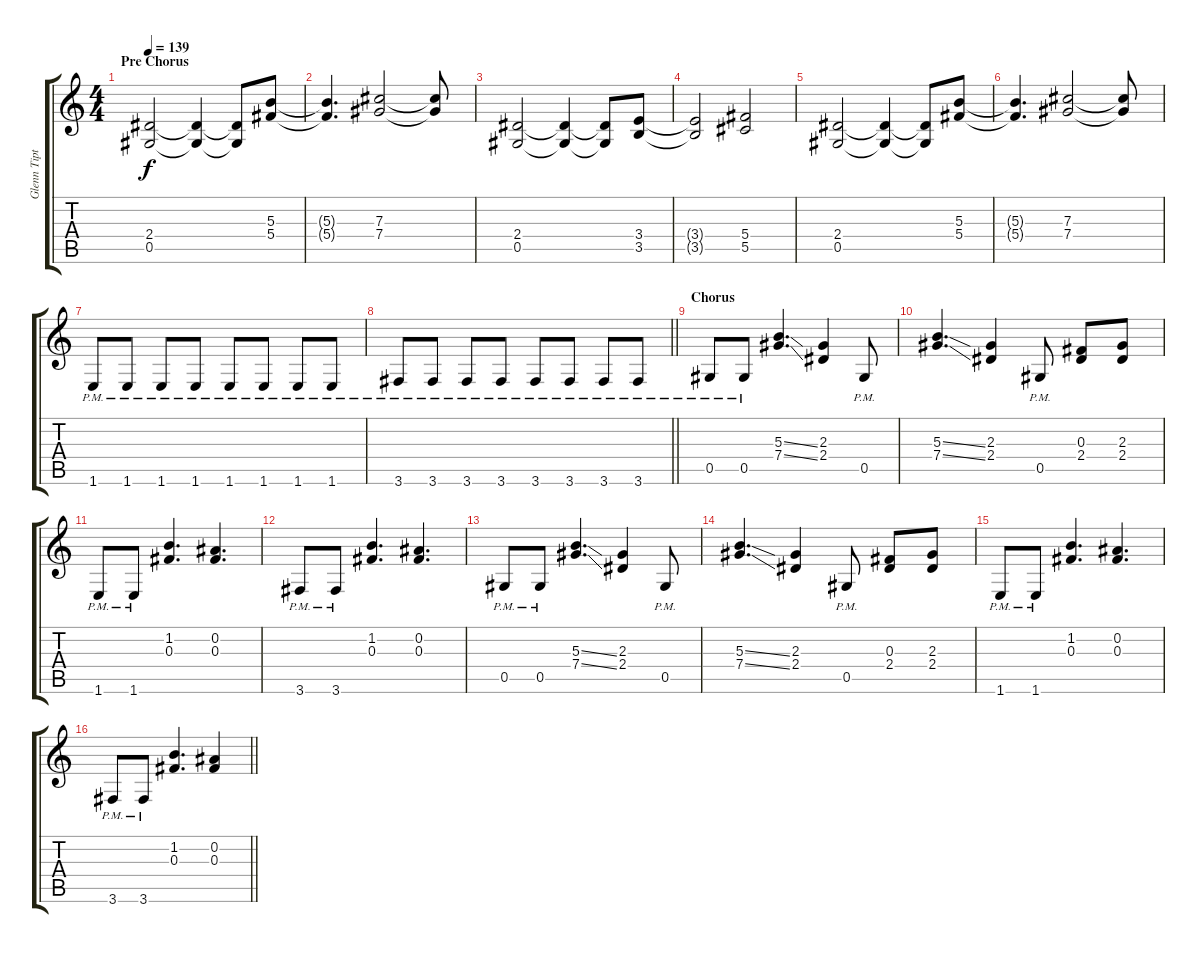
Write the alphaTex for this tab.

\track ("Glenn Tipton" "Glenn Tipt") {instrument distortionguitar}
\staff {score tabs}
\tuning (Eb4 Bb3 Gb3 Db3 Ab2 Eb2) {hide}
\ts (4 4)
\section ("" "Pre Chorus")
\tempo 139
\clef g2
\ks c
(2.4 0.5).2{dy f} (2.4{t} 0.5{t}).4 (2.4{t} 0.5{t}).8 (5.3 5.4).8 |
(5.3{t} 5.4{t}).4{d} (7.3 7.4).2 (7.3{t} 7.4{t}).8 |
(2.4 0.5).2 (2.4{t} 0.5{t}).4 (2.4{t} 0.5{t}).8 (3.4 3.5).8 |
(3.4{t} 3.5{t}).2 (5.4 5.5).2 |
(2.4 0.5).2 (2.4{t} 0.5{t}).4 (2.4{t} 0.5{t}).8 (5.3 5.4).8 |
(5.3{t} 5.4{t}).4{d} (7.3 7.4).2 (7.3{t} 7.4{t}).8 |
1.6{pm}.8 1.6{pm}.8 1.6{pm}.8 1.6{pm}.8 1.6{pm}.8 1.6{pm}.8 1.6{pm}.8 1.6{pm}.8 |
\barLineRight lightlight
3.6{pm}.8 3.6{pm}.8 3.6{pm}.8 3.6{pm}.8 3.6{pm}.8 3.6{pm}.8 3.6{pm}.8 3.6{pm}.8 |
\section ("" "Chorus")
0.5{pm}.8 0.5{pm}.8 (5.3{ss} 7.4{ss}).4{d} (2.3 2.4).4 0.5{pm}.8 |
(5.3{ss} 7.4{ss}).4{d} (2.3 2.4).4 0.5{pm}.8 (0.3 2.4).8 (2.3 2.4).8 |
1.6{pm}.8 1.6{pm}.8 (1.2 0.3).4{d} (0.2 0.3).4{d} |
3.6{pm}.8 3.6{pm}.8 (1.2 0.3).4{d} (0.2 0.3).4{d} |
0.5{pm}.8 0.5{pm}.8 (5.3{ss} 7.4{ss}).4{d} (2.3 2.4).4 0.5{pm}.8 |
(5.3{ss} 7.4{ss}).4{d} (2.3 2.4).4 0.5{pm}.8 (0.3 2.4).8 (2.3 2.4).8 |
1.6{pm}.8 1.6{pm}.8 (1.2 0.3).4{d} (0.2 0.3).4{d} |
\barLineRight lightlight
3.6{pm}.8 3.6{pm}.8 (1.2 0.3).4{d} (0.2 0.3).4
